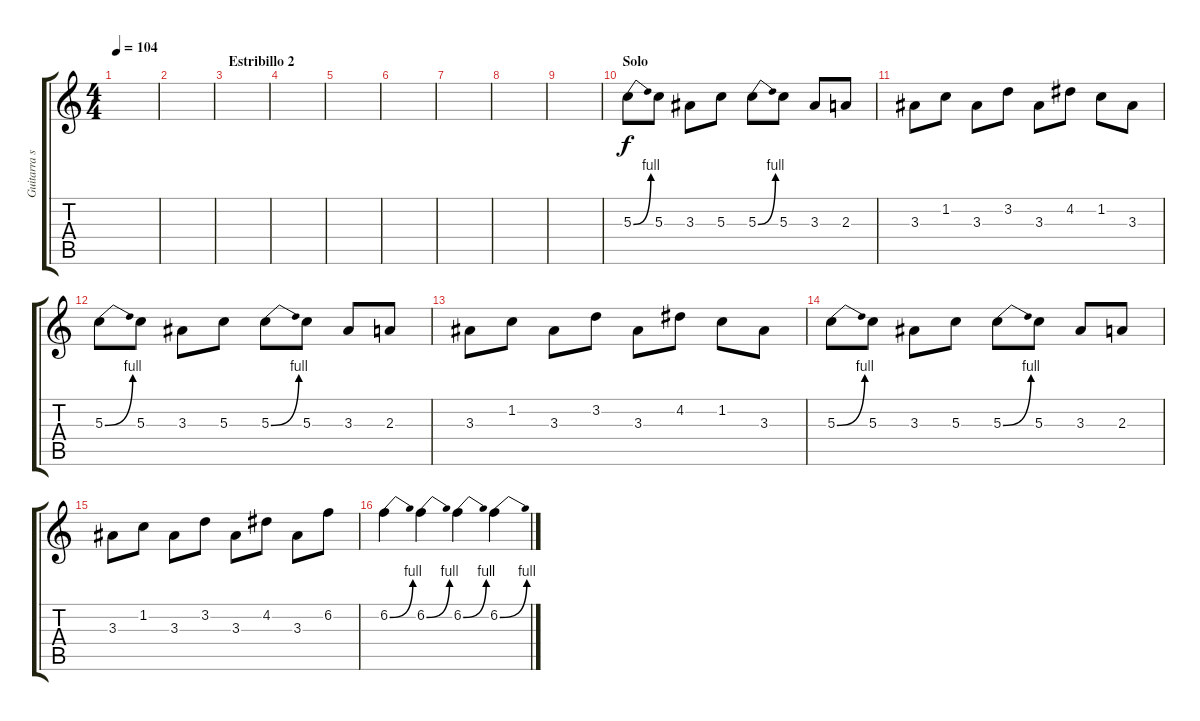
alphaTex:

\track ("Guitarra solista + fills" "Guitarra s") {instrument acousticguitarnylon}
\staff {score tabs}
\tuning (E4 B3 G3 D3 A2 E2) {hide}
\ts (4 4)
\tempo 104
\clef g2
\ks c
|
|
\section ("" "Estribillo 2")
|
|
|
|
|
|
|
\section ("" "Solo")
5.3{be (bend 0 0 60 4)}.8{dy f volume 14 instrument distortionguitar} 5.3.8 3.3.8 5.3.8 5.3{be (bend 0 0 60 4)}.8 5.3.8 3.3.8 2.3.8 |
3.3.8 1.2.8 3.3.8 3.2.8 3.3.8 4.2.8 1.2.8 3.3.8 |
5.3{be (bend 0 0 60 4)}.8 5.3.8 3.3.8 5.3.8 5.3{be (bend 0 0 60 4)}.8 5.3.8 3.3.8 2.3.8 |
3.3.8 1.2.8 3.3.8 3.2.8 3.3.8 4.2.8 1.2.8 3.3.8 |
5.3{be (bend 0 0 60 4)}.8 5.3.8 3.3.8 5.3.8 5.3{be (bend 0 0 60 4)}.8 5.3.8 3.3.8 2.3.8 |
3.3.8 1.2.8 3.3.8 3.2.8 3.3.8 4.2.8 3.3.8 6.2.8 |
6.2{be (bend 0 0 60 4)}.4 6.2{be (bend 0 0 60 4)}.4 6.2{be (bend 0 0 60 4)}.4 6.2{be (bend 0 0 60 4)}.4
